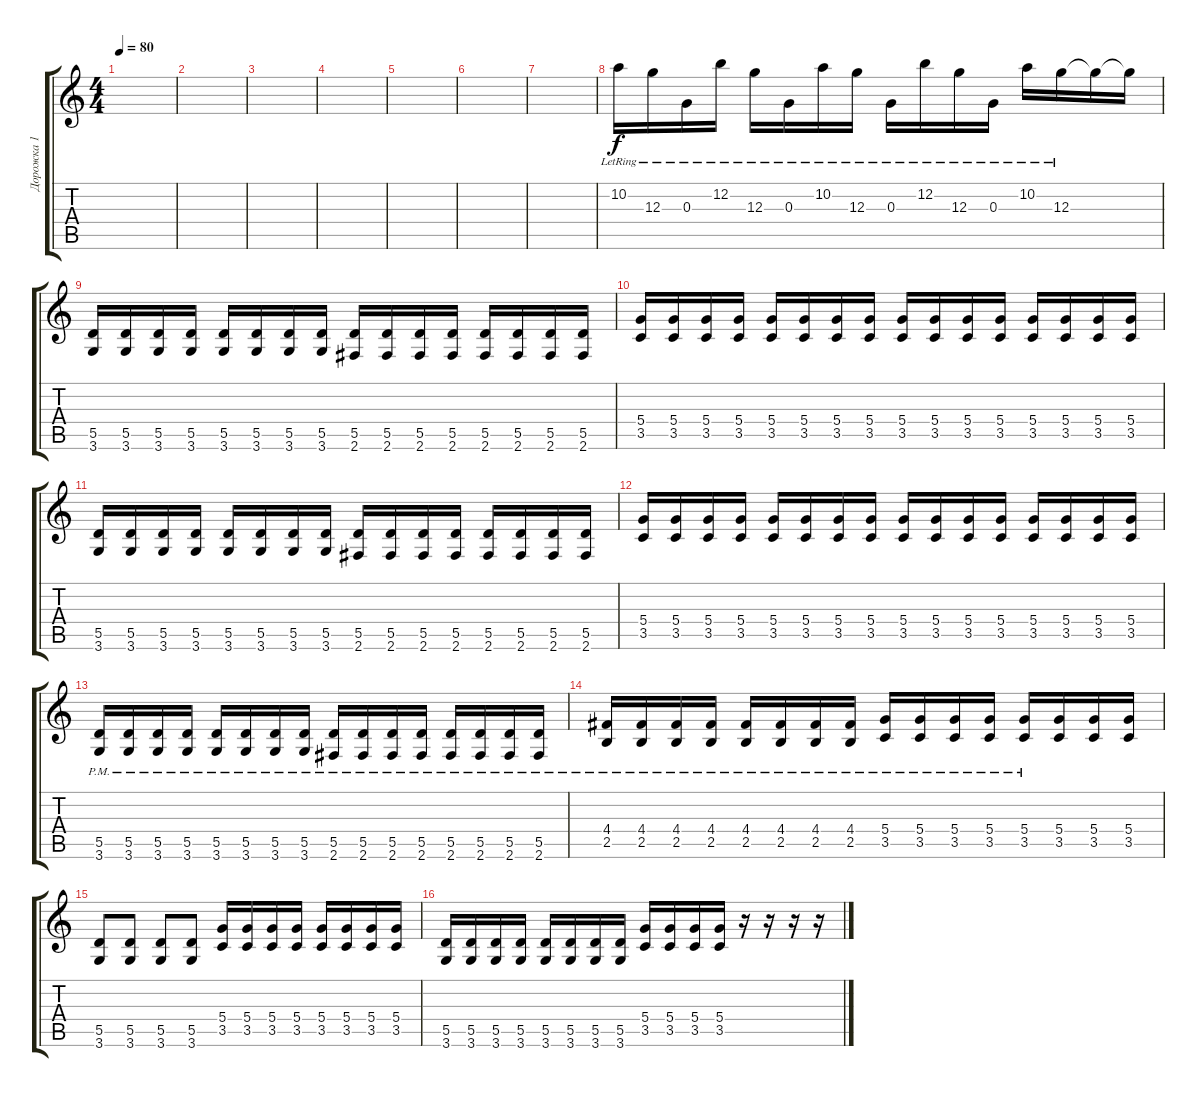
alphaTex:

\track ("Дорожка 1" "Дорожка 1") {instrument acousticguitarsteel}
\staff {score tabs}
\tuning (E4 B3 G3 D3 A2 E2) {hide}
\ts (4 4)
\tempo 80
\clef g2
\ks c
|
|
|
|
|
|
|
10.2{lr}.16{volume 12 instrument acousticguitarsteel} 12.3{lr}.16 0.3{lr}.16 12.2{lr}.16 12.3{lr}.16 0.3{lr}.16 10.2{lr}.16 12.3{lr}.16 0.3{lr}.16 12.2{lr}.16 12.3{lr}.16 0.3{lr}.16 10.2{lr}.16 12.3{lr}.16 12.3{t}.16 12.3{t}.16 |
(5.5 3.6).16{volume 13 instrument distortionguitar} (5.5 3.6).16 (5.5 3.6).16 (5.5 3.6).16 (5.5 3.6).16 (5.5 3.6).16 (5.5 3.6).16 (5.5 3.6).16 (5.5 2.6).16 (5.5 2.6).16 (5.5 2.6).16 (5.5 2.6).16 (5.5 2.6).16 (5.5 2.6).16 (5.5 2.6).16 (5.5 2.6).16 |
(5.4 3.5).16 (5.4 3.5).16 (5.4 3.5).16 (5.4 3.5).16 (5.4 3.5).16 (5.4 3.5).16 (5.4 3.5).16 (5.4 3.5).16 (5.4 3.5).16 (5.4 3.5).16 (5.4 3.5).16 (5.4 3.5).16 (5.4 3.5).16 (5.4 3.5).16 (5.4 3.5).16 (5.4 3.5).16 |
(5.5 3.6).16{volume 13 instrument distortionguitar} (5.5 3.6).16 (5.5 3.6).16 (5.5 3.6).16 (5.5 3.6).16 (5.5 3.6).16 (5.5 3.6).16 (5.5 3.6).16 (5.5 2.6).16 (5.5 2.6).16 (5.5 2.6).16 (5.5 2.6).16 (5.5 2.6).16 (5.5 2.6).16 (5.5 2.6).16 (5.5 2.6).16 |
(5.4 3.5).16 (5.4 3.5).16 (5.4 3.5).16 (5.4 3.5).16 (5.4 3.5).16 (5.4 3.5).16 (5.4 3.5).16 (5.4 3.5).16 (5.4 3.5).16 (5.4 3.5).16 (5.4 3.5).16 (5.4 3.5).16 (5.4 3.5).16 (5.4 3.5).16 (5.4 3.5).16 (5.4 3.5).16 |
(5.5{pm} 3.6{pm}).16{volume 13 instrument distortionguitar} (5.5{pm} 3.6{pm}).16 (5.5{pm} 3.6{pm}).16 (5.5{pm} 3.6{pm}).16 (5.5{pm} 3.6{pm}).16 (5.5{pm} 3.6{pm}).16 (5.5{pm} 3.6{pm}).16 (5.5{pm} 3.6{pm}).16 (5.5{pm} 2.6{pm}).16 (5.5{pm} 2.6{pm}).16 (5.5{pm} 2.6{pm}).16 (5.5{pm} 2.6{pm}).16 (5.5{pm} 2.6{pm}).16 (5.5{pm} 2.6{pm}).16 (5.5{pm} 2.6{pm}).16 (5.5{pm} 2.6{pm}).16 |
(4.4{pm} 2.5{pm}).16 (4.4{pm} 2.5{pm}).16 (4.4{pm} 2.5{pm}).16 (4.4{pm} 2.5{pm}).16 (4.4{pm} 2.5{pm}).16 (4.4{pm} 2.5{pm}).16 (4.4{pm} 2.5{pm}).16 (4.4{pm} 2.5{pm}).16 (5.4{pm} 3.5{pm}).16 (5.4{pm} 3.5{pm}).16 (5.4{pm} 3.5{pm}).16 (5.4{pm} 3.5{pm}).16 (5.4{pm} 3.5{pm}).16 (5.4 3.5).16 (5.4 3.5).16 (5.4 3.5).16 |
(5.5 3.6).8 (5.5 3.6).8 (5.5 3.6).8 (5.5 3.6).8 (5.4 3.5).16 (5.4 3.5).16 (5.4 3.5).16 (5.4 3.5).16 (5.4 3.5).16 (5.4 3.5).16 (5.4 3.5).16 (5.4 3.5).16 |
(5.5 3.6).16 (5.5 3.6).16 (5.5 3.6).16 (5.5 3.6).16 (5.5 3.6).16 (5.5 3.6).16 (5.5 3.6).16 (5.5 3.6).16 (5.4 3.5).16 (5.4 3.5).16 (5.4 3.5).16 (5.4 3.5).16 r.16 r.16 r.16 r.16
